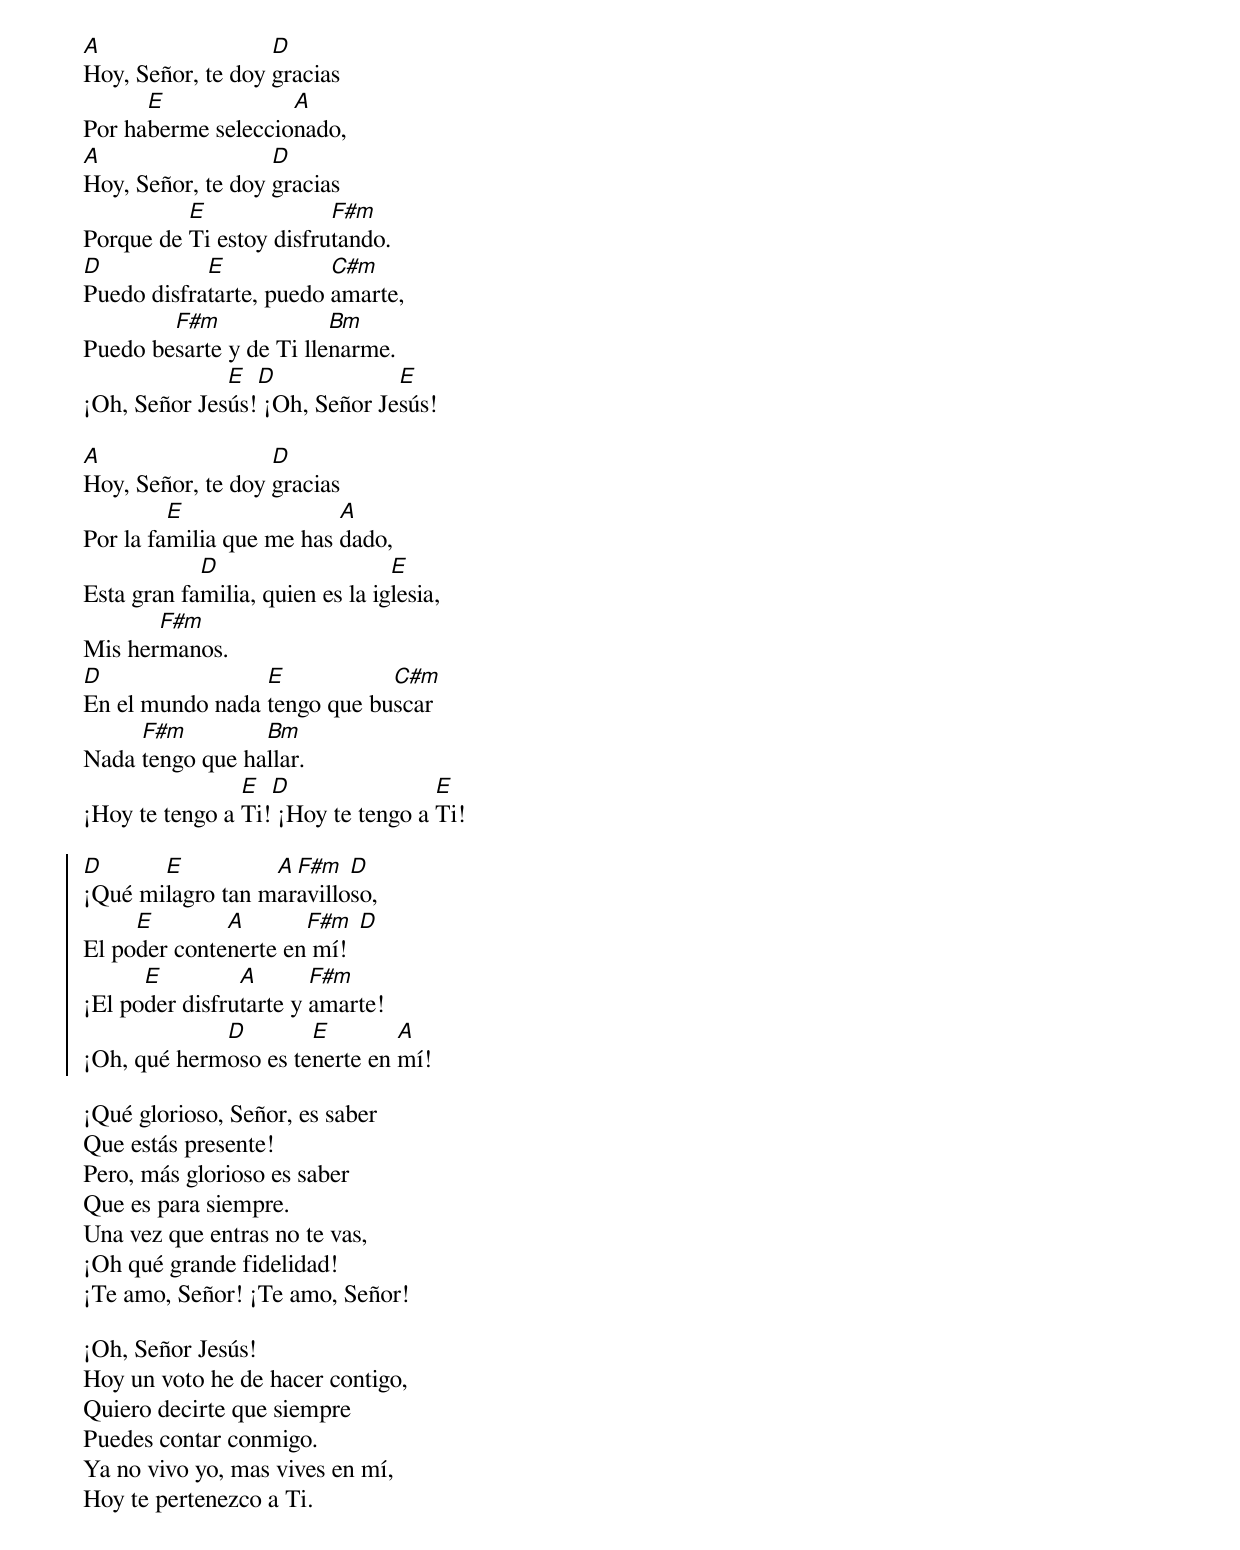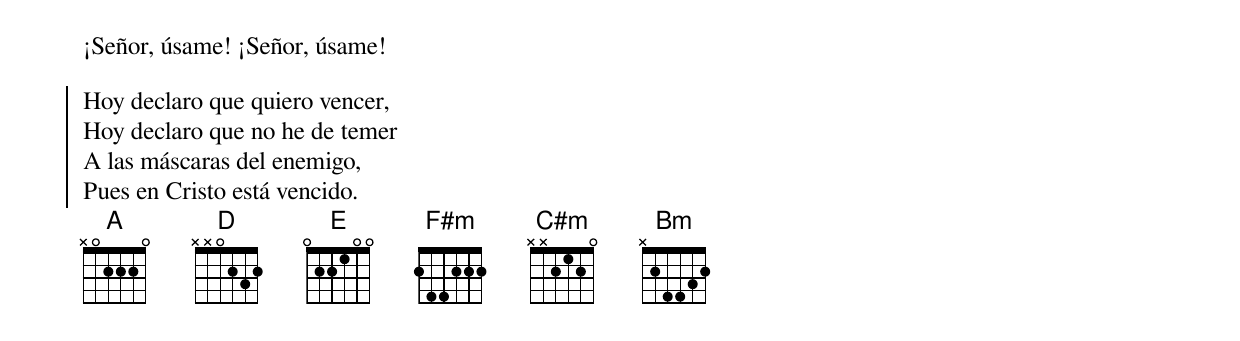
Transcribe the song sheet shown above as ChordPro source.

[A]Hoy, Señor, te doy [D]gracias
Por ha[E]berme seleccio[A]nado,
[A]Hoy, Señor, te doy [D]gracias
Porque de [E]Ti estoy disfru[F#m]tando.
[D]Puedo disfra[E]tarte, puedo [C#m]amarte,
Puedo be[F#m]sarte y de Ti lle[Bm]narme.
¡Oh, Señor Jes[E]ús![D] ¡Oh, Señor Je[E]sús!

[A]Hoy, Señor, te doy [D]gracias
Por la fa[E]milia que me has [A]dado,
Esta gran fa[D]milia, quien es la ig[E]lesia,
Mis her[F#m]manos.
[D]En el mundo nada [E]tengo que bu[C#m]scar
Nada [F#m]tengo que ha[Bm]llar.
¡Hoy te tengo a [E]Ti![D] ¡Hoy te tengo a [E]Ti!

{start_of_chorus}
[D]¡Qué mi[E]lagro tan m[A F#m  D]aravilloso,
El po[E]der conte[A]nerte en[F#m] mí![ D]
¡El po[E]der disfru[A]tarte y [F#m]amarte!
¡Oh, qué herm[D]oso es te[E]nerte en [A]mí!
{end_of_chorus}

¡Qué glorioso, Señor, es saber
Que estás presente!
Pero, más glorioso es saber
Que es para siempre.
Una vez que entras no te vas,
¡Oh qué grande fidelidad!
¡Te amo, Señor! ¡Te amo, Señor!

¡Oh, Señor Jesús!
Hoy un voto he de hacer contigo,
Quiero decirte que siempre
Puedes contar conmigo.
Ya no vivo yo, mas vives en mí,
Hoy te pertenezco a Ti.
¡Señor, úsame! ¡Señor, úsame!

{start_of_chorus}
Hoy declaro que quiero vencer,
Hoy declaro que no he de temer
A las máscaras del enemigo,
Pues en Cristo está vencido.
{end_of_chorus}
